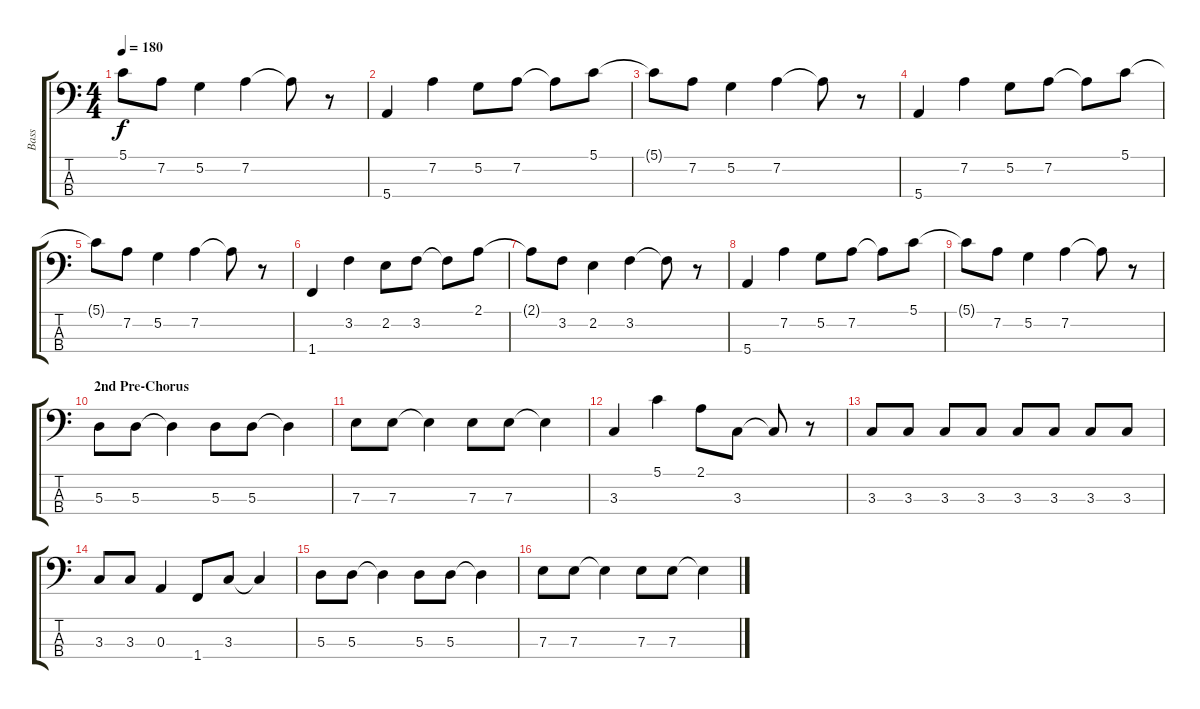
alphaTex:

\track ("Bass" "Bass") {instrument electricbassfinger}
\staff {score tabs}
\tuning (G2 D2 A1 E1) {hide}
\ts (4 4)
\tempo 180
\clef f4
\ks c
5.1{t}.8{dy f} 7.2.8 5.2.4 7.2.4 7.2{t}.8 r.8 |
5.4.4 7.2.4 5.2.8 7.2.8 7.2{t}.8 5.1.8 |
5.1{t}.8 7.2.8 5.2.4 7.2.4 7.2{t}.8 r.8 |
5.4.4 7.2.4 5.2.8 7.2.8 7.2{t}.8 5.1.8 |
5.1{t}.8 7.2.8 5.2.4 7.2.4 7.2{t}.8 r.8 |
1.4.4 3.2.4 2.2.8 3.2.8 3.2{t}.8 2.1.8 |
2.1{t}.8 3.2.8 2.2.4 3.2.4 3.2{t}.8 r.8 |
5.4.4 7.2.4 5.2.8 7.2.8 7.2{t}.8 5.1.8 |
5.1{t}.8 7.2.8 5.2.4 7.2.4 7.2{t}.8 r.8 |
\section ("" "2nd Pre-Chorus")
5.3.8 5.3.8 5.3{t}.4 5.3.8 5.3.8 5.3{t}.4 |
7.3.8 7.3.8 7.3{t}.4 7.3.8 7.3.8 7.3{t}.4 |
3.3.4 5.1.4 2.1.8 3.3.8 3.3{t}.8 r.8 |
3.3.8 3.3.8 3.3.8 3.3.8 3.3.8 3.3.8 3.3.8 3.3.8 |
3.3.8 3.3.8 0.3.4 1.4.8 3.3.8 3.3{t}.4 |
5.3.8 5.3.8 5.3{t}.4 5.3.8 5.3.8 5.3{t}.4 |
7.3.8 7.3.8 7.3{t}.4 7.3.8 7.3.8 7.3{t}.4
